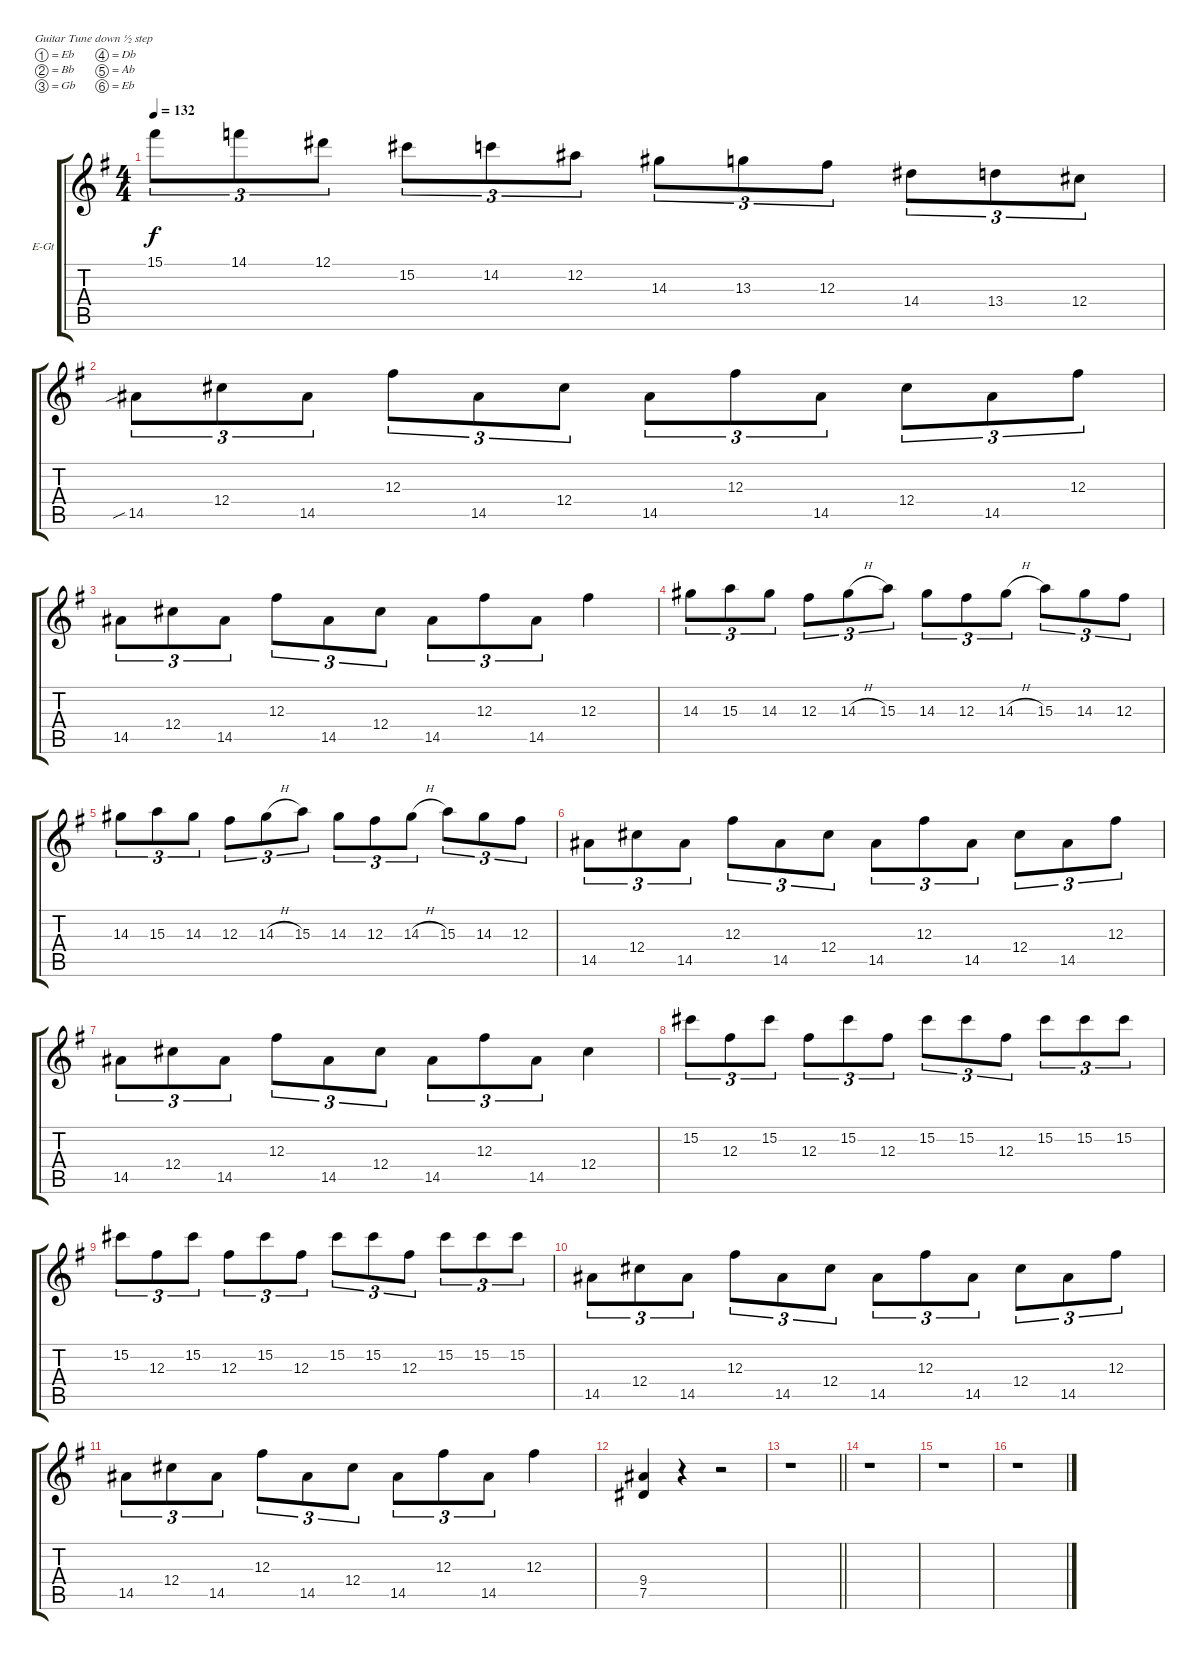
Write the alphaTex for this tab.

\bracketExtendMode groupsimilarinstruments
\firstSystemTrackNameOrientation horizontal
\otherSystemsTrackNameOrientation horizontal
\track ("Guitar 2" "E-Gt") {instrument distortionguitar}
\staff {score tabs}
\tuning (Eb4 Bb3 Gb3 Db3 Ab2 Eb2)
\ts (4 4)
\tempo 132
\clef g2
\scale
1.05549
\ks g
15.1.8{tu (3 2) dy f} 14.1.8{tu (3 2)} 12.1.8{tu (3 2)} 15.2.8{tu (3 2)} 14.2.8{tu (3 2)} 12.2.8{tu (3 2)} 14.3.8{tu (3 2)} 13.3.8{tu (3 2)} 12.3.8{tu (3 2)} 14.4.8{tu (3 2)} 13.4.8{tu (3 2)} 12.4.8{tu (3 2)} |
\scale
0.944515 14.5{sib}.8{tu (3 2)} 12.4.8{tu (3 2)} 14.5.8{tu (3 2)} 12.3.8{tu (3 2)} 14.5.8{tu (3 2)} 12.4.8{tu (3 2)} 14.5.8{tu (3 2)} 12.3.8{tu (3 2)} 14.5.8{tu (3 2)} 12.4.8{tu (3 2)} 14.5.8{tu (3 2)} 12.3.8{tu (3 2)} |
\scale
1.05549 14.5.8{tu (3 2)} 12.4.8{tu (3 2)} 14.5.8{tu (3 2)} 12.3.8{tu (3 2)} 14.5.8{tu (3 2)} 12.4.8{tu (3 2)} 14.5.8{tu (3 2)} 12.3.8{tu (3 2)} 14.5.8{tu (3 2)} 12.3.4 |
\scale
0.944515 14.3.8{tu (3 2)} 15.3.8{tu (3 2)} 14.3.8{tu (3 2)} 12.3.8{tu (3 2)} 14.3{h}.8{tu (3 2)} 15.3.8{tu (3 2)} 14.3.8{tu (3 2)} 12.3.8{tu (3 2)} 14.3{h}.8{tu (3 2)} 15.3.8{tu (3 2)} 14.3.8{tu (3 2)} 12.3.8{tu (3 2)} |
\scale
1.05549 14.3.8{tu (3 2)} 15.3.8{tu (3 2)} 14.3.8{tu (3 2)} 12.3.8{tu (3 2)} 14.3{h}.8{tu (3 2)} 15.3.8{tu (3 2)} 14.3.8{tu (3 2)} 12.3.8{tu (3 2)} 14.3{h}.8{tu (3 2)} 15.3.8{tu (3 2)} 14.3.8{tu (3 2)} 12.3.8{tu (3 2)} |
\scale
0.944515 14.5.8{tu (3 2)} 12.4.8{tu (3 2)} 14.5.8{tu (3 2)} 12.3.8{tu (3 2)} 14.5.8{tu (3 2)} 12.4.8{tu (3 2)} 14.5.8{tu (3 2)} 12.3.8{tu (3 2)} 14.5.8{tu (3 2)} 12.4.8{tu (3 2)} 14.5.8{tu (3 2)} 12.3.8{tu (3 2)} |
\scale
1.05549 14.5.8{tu (3 2)} 12.4.8{tu (3 2)} 14.5.8{tu (3 2)} 12.3.8{tu (3 2)} 14.5.8{tu (3 2)} 12.4.8{tu (3 2)} 14.5.8{tu (3 2)} 12.3.8{tu (3 2)} 14.5.8{tu (3 2)} 12.4.4 |
\scale
0.944515 15.2.8{tu (3 2)} 12.3.8{tu (3 2)} 15.2.8{tu (3 2)} 12.3.8{tu (3 2)} 15.2.8{tu (3 2)} 12.3.8{tu (3 2)} 15.2.8{tu (3 2)} 15.2.8{tu (3 2)} 12.3.8{tu (3 2)} 15.2.8{tu (3 2)} 15.2.8{tu (3 2)} 15.2.8{tu (3 2)} |
\scale
1.05549 15.2.8{tu (3 2)} 12.3.8{tu (3 2)} 15.2.8{tu (3 2)} 12.3.8{tu (3 2)} 15.2.8{tu (3 2)} 12.3.8{tu (3 2)} 15.2.8{tu (3 2)} 15.2.8{tu (3 2)} 12.3.8{tu (3 2)} 15.2.8{tu (3 2)} 15.2.8{tu (3 2)} 15.2.8{tu (3 2)} |
\scale
0.944515 14.5.8{tu (3 2)} 12.4.8{tu (3 2)} 14.5.8{tu (3 2)} 12.3.8{tu (3 2)} 14.5.8{tu (3 2)} 12.4.8{tu (3 2)} 14.5.8{tu (3 2)} 12.3.8{tu (3 2)} 14.5.8{tu (3 2)} 12.4.8{tu (3 2)} 14.5.8{tu (3 2)} 12.3.8{tu (3 2)} |
\scale
1.05549 14.5.8{tu (3 2)} 12.4.8{tu (3 2)} 14.5.8{tu (3 2)} 12.3.8{tu (3 2)} 14.5.8{tu (3 2)} 12.4.8{tu (3 2)} 14.5.8{tu (3 2)} 12.3.8{tu (3 2)} 14.5.8{tu (3 2)} 12.3.4 |
\scale
0.944515 (7.5 9.4).4 r.4 r.2 |
\scale
1.05549
\barLineRight lightlight
r.1 |
\scale
0.944515 r.1 |
\scale
1.05549 r.1 |
\scale
0.944515 r.1
